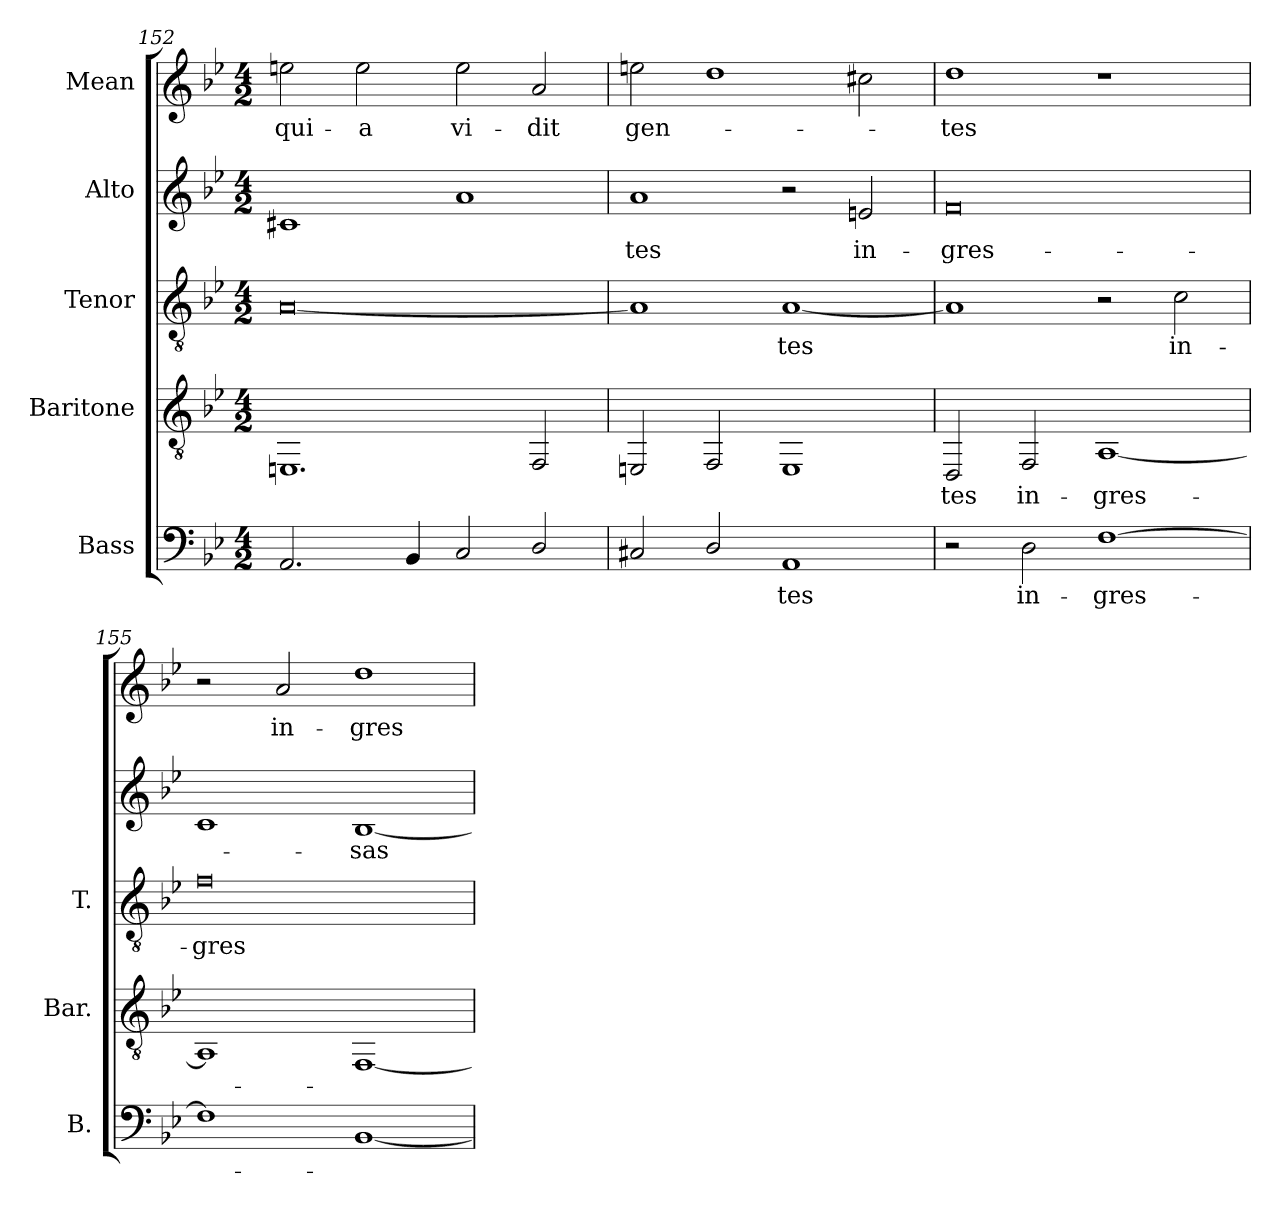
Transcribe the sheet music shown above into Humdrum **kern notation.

**kern	**text	**kern	**text	**kern	**text	**kern	**text	**kern	**text
*part5	*part5	*part4	*part4	*part3	*part3	*part2	*part2	*part1	*part1
*staff5	*staff5	*staff4	*staff4	*staff3	*staff3	*staff2	*staff2	*staff1	*staff1
*I"Bass	*	*I"Baritone	*	*I"Tenor	*	*I"Alto	*	*I"Mean	*
*I'B.	*	*I'Bar.	*	*I'T.	*	*	*	*	*
!!LO:PB:g=z
*clefF4	*	*clefGv2	*	*clefGv2	*	*clefG2	*	*clefG2	*
*	*	*	*	*ITrd7c12	*	*	*	*	*
*k[b-e-]	*	*k[b-e-]	*	*k[b-e-]	*	*k[b-e-]	*	*k[b-e-]	*
*B-:	*	*B-:	*	*B-:	*	*B-:	*	*B-:	*
*M4/2	*	*M4/2	*	*M4/2	*	*M4/2	*	*M4/2	*
=152	=152	=152	=152	=152	=152	=152	=152	=152	=152
!	!	!	!	!	!	!	!	!	!LO:LY:b:color=#000000
2.AAi/	.	1.EEni	.	[0AAi	.	1c#Xi	.	2eeni\	qui-
!	!	!	!	!	!	!	!	!	!LO:LY:b:color=#000000
.	.	.	.	.	.	.	.	2eei\	-a
4BB-i/	.	.	.	.	.	.	.	.	.
!	!	!	!	!	!	!	!	!	!LO:LY:b:color=#000000
2Ci/	.	.	.	.	.	1ai	.	2eei\	vi-
!	!	!	!	!	!	!	!	!	!LO:LY:b:color=#000000
2Di/	.	2FFi/	.	.	.	.	.	2ai/	-dit
=153	=153	=153	=153	=153	=153	=153	=153	=153	=153
!	!	!	!	!	!	!	!LO:LY:b:color=#000000	!	!
!	!	!	!	!	!	!	!	!	!LO:LY:b:color=#000000
2C#Xi/	.	2EEni/	.	1AAi]	.	1ai	-tes	2eeni\	gen-
2Di/	.	2FFi/	.	.	.	.	.	1ddi	.
!	!LO:LY:b:color=#000000	!	!	!	!	!	!	!	!
!	!	!	!	!	!LO:LY:b:color=#000000	!	!	!	!
1AAi	-tes	1EEi	.	[1AAi	-tes	2r	.	.	.
!	!	!	!	!	!	!	!LO:LY:b:color=#000000	!	!
.	.	.	.	.	.	2eni/	in-	2cc#Xi\	.
=154	=154	=154	=154	=154	=154	=154	=154	=154	=154
!	!	!	!LO:LY:b:color=#000000	!	!	!	!	!	!
!	!	!	!	!	!	!	!LO:LY:b:color=#000000	!	!
!	!	!	!	!	!	!	!	!	!LO:LY:b:color=#000000
2r	.	2DDi/	-tes	1AAi]	.	0fi	-gres-	1ddi	-tes
!	!LO:LY:b:color=#000000	!	!	!	!	!	!	!	!
!	!	!	!LO:LY:b:color=#000000	!	!	!	!	!	!
2Di\	in-	2FFi/	in-	.	.	.	.	.	.
!	!LO:LY:b:color=#000000	!	!	!	!	!	!	!	!
!	!	!	!LO:LY:b:color=#000000	!	!	!	!	!	!
[1Fi	-gres-	[1AAi	-gres-	2r	.	.	.	1r	.
!	!	!	!	!	!LO:LY:b:color=#000000	!	!	!	!
.	.	.	.	2Ci\	in-	.	.	.	.
=155	=155	=155	=155	=155	=155	=155	=155	=155	=155
!	!	!	!	!	!LO:LY:b:color=#000000	!	!	!	!
1Fi]	.	1AAi]	.	0Fi	-gres-	1ci	.	2r	.
!	!	!	!	!	!	!	!	!	!LO:LY:b:color=#000000
.	.	.	.	.	.	.	.	2ai/	in-
!	!	!	!	!	!	!	!LO:LY:b:color=#000000	!	!
!	!	!	!	!	!	!	!	!	!LO:LY:b:color=#000000
[1BB-i	.	[1FFi	.	.	.	[1B-i	-sas	1ddi	-gres-
=	=	=	=	=	=	=	=	=	=
*-	*-	*-	*-	*-	*-	*-	*-	*-	*-
